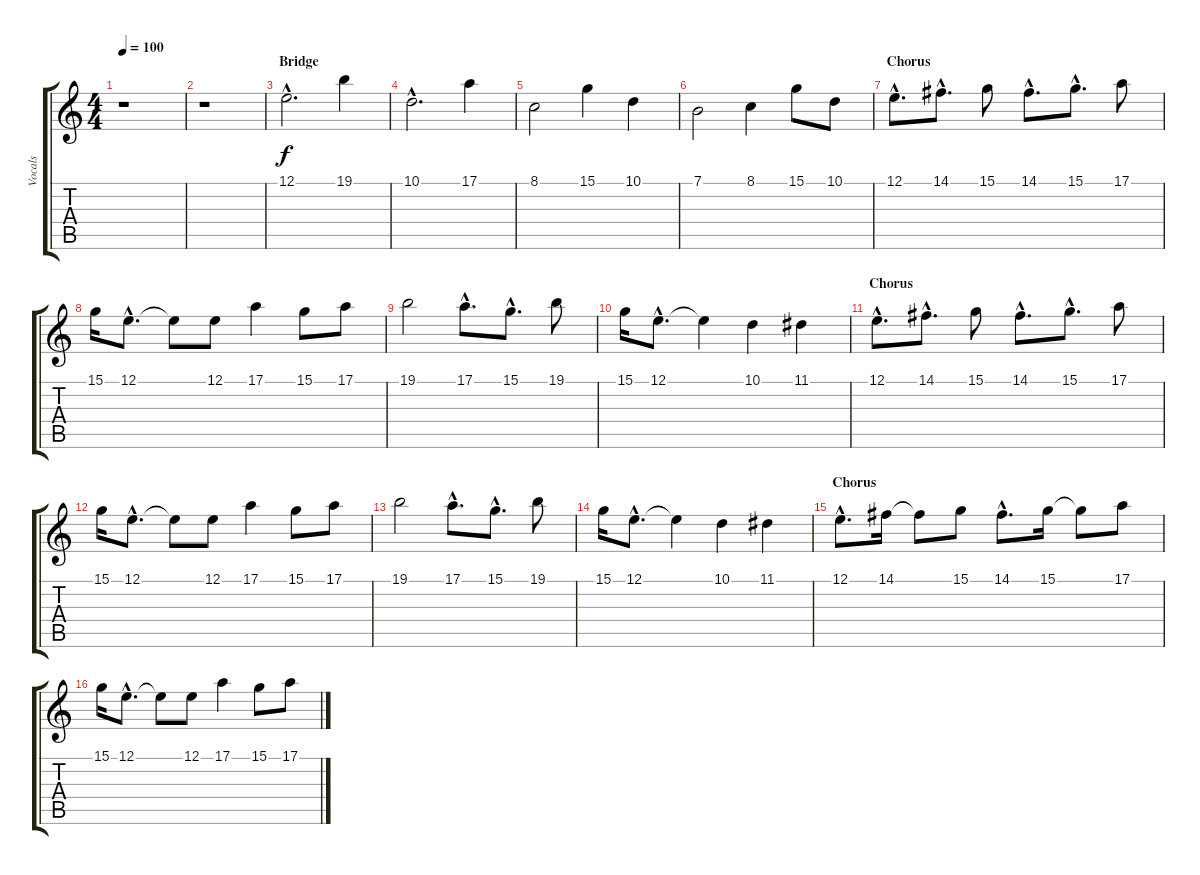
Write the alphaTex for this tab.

\track ("Vocals" "Vocals") {instrument frenchhorn}
\staff {score tabs}
\tuning (E4 B3 G3 D3 A2 E2) {hide}
\ts (4 4)
\tempo 100
\clef g2
\ks c
r.1{dy f} |
r.1 |
\section ("" "Bridge")
12.1{hac}.2{d} 19.1.4 |
10.1{hac}.2{d} 17.1.4 |
8.1.2 15.1.4 10.1.4 |
7.1.2 8.1.4 15.1.8 10.1.8 |
\section ("" "Chorus")
12.1{hac}.8{d} 14.1{hac}.8{d} 15.1.8 14.1{hac}.8{d} 15.1{hac}.8{d} 17.1.8 |
15.1.16 12.1{hac}.8{d} 12.1{t}.8 12.1.8 17.1.4 15.1.8 17.1.8 |
19.1.2 17.1{hac}.8{d} 15.1{hac}.8{d} 19.1.8 |
15.1.16 12.1{hac}.8{d} 12.1{t}.4 10.1.4 11.1.4 |
\section ("" "Chorus")
12.1{hac}.8{d} 14.1{hac}.8{d} 15.1.8 14.1{hac}.8{d} 15.1{hac}.8{d} 17.1.8 |
15.1.16 12.1{hac}.8{d} 12.1{t}.8 12.1.8 17.1.4 15.1.8 17.1.8 |
19.1.2 17.1{hac}.8{d} 15.1{hac}.8{d} 19.1.8 |
15.1.16 12.1{hac}.8{d} 12.1{t}.4 10.1.4 11.1.4 |
\section ("" "Chorus")
12.1{hac}.8{d} 14.1.16 14.1{t}.8{volume 14} 15.1.8 14.1{hac}.8{d} 15.1.16 15.1{t}.8{volume 12} 17.1.8 |
15.1.16 12.1{hac}.8{d} 12.1{t}.8{volume 10} 12.1.8 17.1.4 15.1.8{volume 8} 17.1.8
